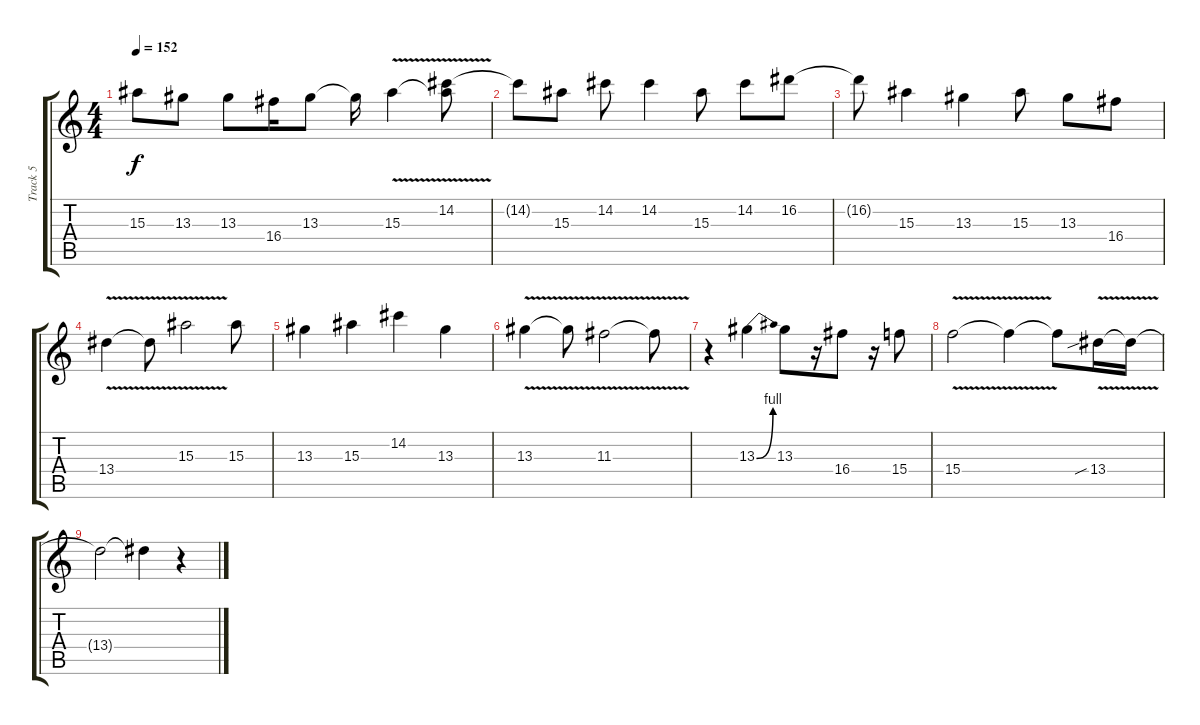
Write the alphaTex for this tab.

\track ("Track 5" "Track 5") {instrument overdrivenguitar}
\staff {score tabs}
\tuning (E4 B3 G3 D3 A2 E2) {hide}
\ts (4 4)
\tempo 152
\clef g2
\ks c
15.3{t}.8{dy f} 13.3.8 13.3.8 16.4.16 13.3.8 13.3{t}.16 15.3{v}.4 (14.2 15.3{t}).8 |
14.2{t}.8 15.3.8 14.2.8 14.2.4 15.3.8 14.2.8 16.2.8 |
16.2{t}.8 15.3.4 13.3.4 15.3.8 13.3.8 16.4.8 |
13.4{v}.4 13.4{t}.8 15.3{v}.2 15.3.8 |
13.3.4 15.3.4 14.2.4 13.3.4 |
13.3{v}.4 13.3{t}.8 11.3{v}.2 11.3{t}.8 |
r.4 13.3{be (bend 0 0 60 4)}.4 13.3.8 r.16 16.4.8 r.16 15.4.8 |
15.4{v}.2 15.4{t}.4 15.4{t}.8 13.4{v sib}.16 13.4{t}.16 |
13.4{t}.2 13.4{t}.4 r.4
